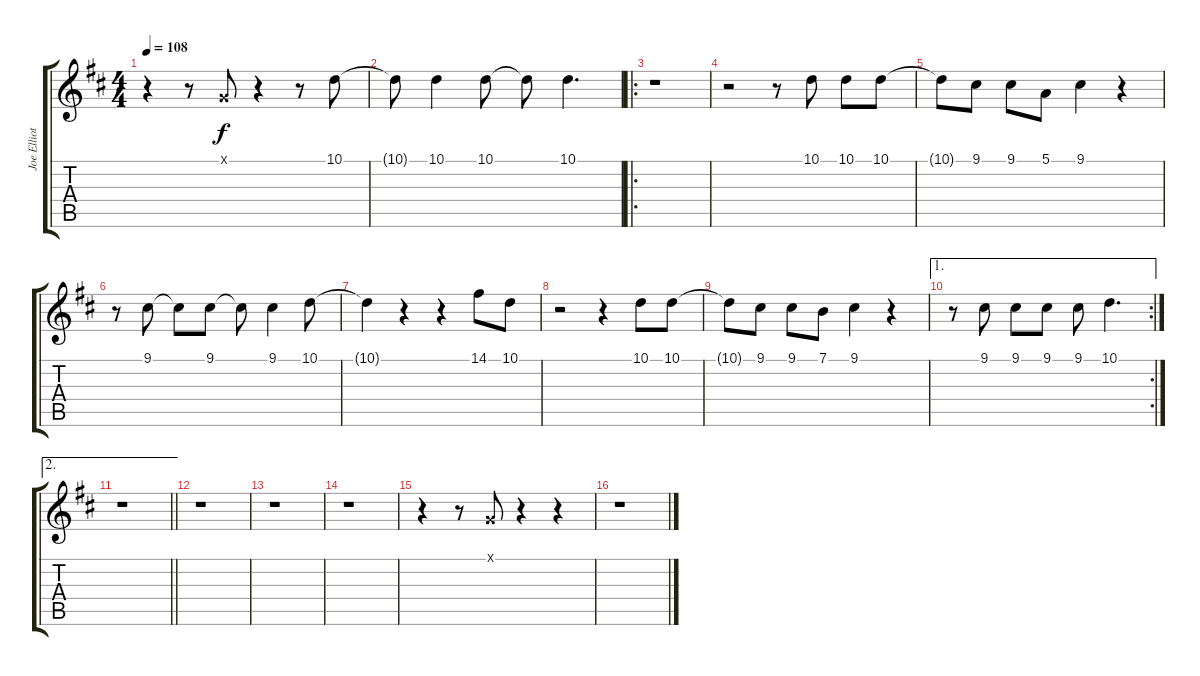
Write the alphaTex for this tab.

\track ("Joe Elliott" "Joe Elliot") {instrument lead1square}
\staff {score tabs}
\tuning (E4 B3 G3 D3 A2 E2) {hide}
\ts (4 4)
\tempo 108
\clef g2
\ks d
r.4{dy f} r.8 3.1{x}.8 r.4 r.8 10.1.8 |
10.1{t}.8 10.1.4 10.1.8 10.1{t}.8 10.1.4{d} |
\ro
r.1 |
r.2 r.8 10.1.8 10.1.8 10.1.8 |
10.1{t}.8 9.1.8 9.1.8 5.1.8 9.1.4 r.4 |
r.8 9.1.8 9.1{t}.8 9.1.8 9.1{t}.8 9.1.4 10.1.8 |
10.1{t}.4 r.4 r.4 14.1.8 10.1.8 |
r.2 r.4 10.1.8 10.1.8 |
10.1{t}.8 9.1.8 9.1.8 7.1.8 9.1.4 r.4 |
\ae 1
\rc 2
r.8 9.1.8 9.1.8 9.1.8 9.1.8 10.1.4{d} |
\ae 2
\barLineRight lightlight
r.1 |
r.1 |
r.1 |
r.1 |
r.4 r.8 3.1{x}.8 r.4 r.4 |
r.1
